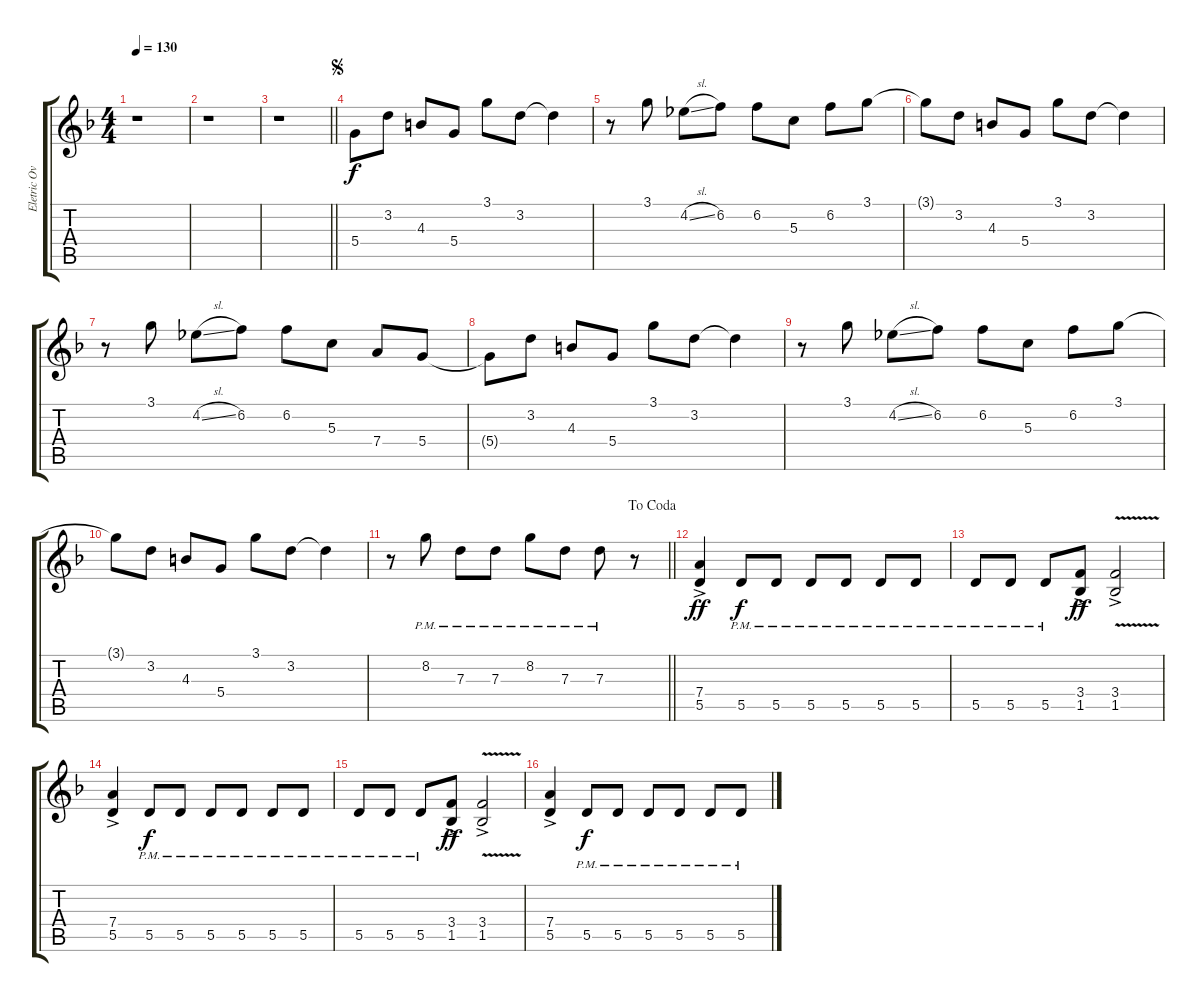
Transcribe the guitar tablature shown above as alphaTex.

\track ("Eletric Overdrive 1" "Eletric Ov") {instrument overdrivenguitar}
\staff {score tabs}
\tuning (E4 B3 G3 D3 A2 E2) {hide}
\ts (4 4)
\tempo 130
\clef g2
\ks f
r.1{dy f} |
r.1 |
\barLineRight lightlight
r.1 |
\jump segno
5.4.8 3.2.8 4.3.8 5.4.8 3.1.8 3.2.8 3.2{t}.4 |
r.8 3.1.8 4.2{sl}.8 6.2.8 6.2.8 5.3.8 6.2.8 3.1.8 |
3.1{t}.8 3.2.8 4.3.8 5.4.8 3.1.8 3.2.8 3.2{t}.4 |
r.8 3.1.8 4.2{sl}.8 6.2.8 6.2.8 5.3.8 7.4.8 5.4.8 |
5.4{t}.8 3.2.8 4.3.8 5.4.8 3.1.8 3.2.8 3.2{t}.4 |
r.8 3.1.8 4.2{sl}.8 6.2.8 6.2.8 5.3.8 6.2.8 3.1.8 |
3.1{t}.8 3.2.8 4.3.8 5.4.8 3.1.8 3.2.8 3.2{t}.4 |
\jump dacoda
\barLineRight lightlight
r.8 8.2{pm}.8 7.3{pm}.8 7.3{pm}.8 8.2{pm}.8 7.3{pm}.8 7.3{pm}.8 r.8 |
(7.4{ac} 5.5{ac}).4{dy ff} 5.5{pm}.8{dy f} 5.5{pm}.8 5.5{pm}.8 5.5{pm}.8 5.5{pm}.8 5.5{pm}.8 |
5.5{pm}.8 5.5{pm}.8 5.5{pm}.8 (3.4{ac} 1.5{ac}).8{dy ff} (3.4{v ac} 1.5{v ac}).2 |
(7.4{ac} 5.5{ac}).4 5.5{pm}.8{dy f} 5.5{pm}.8 5.5{pm}.8 5.5{pm}.8 5.5{pm}.8 5.5{pm}.8 |
5.5{pm}.8 5.5{pm}.8 5.5{pm}.8 (3.4{ac} 1.5{ac}).8{dy ff} (3.4{v ac} 1.5{v ac}).2 |
(7.4{ac} 5.5{ac}).4 5.5{pm}.8{dy f} 5.5{pm}.8 5.5{pm}.8 5.5{pm}.8 5.5{pm}.8 5.5{pm}.8
